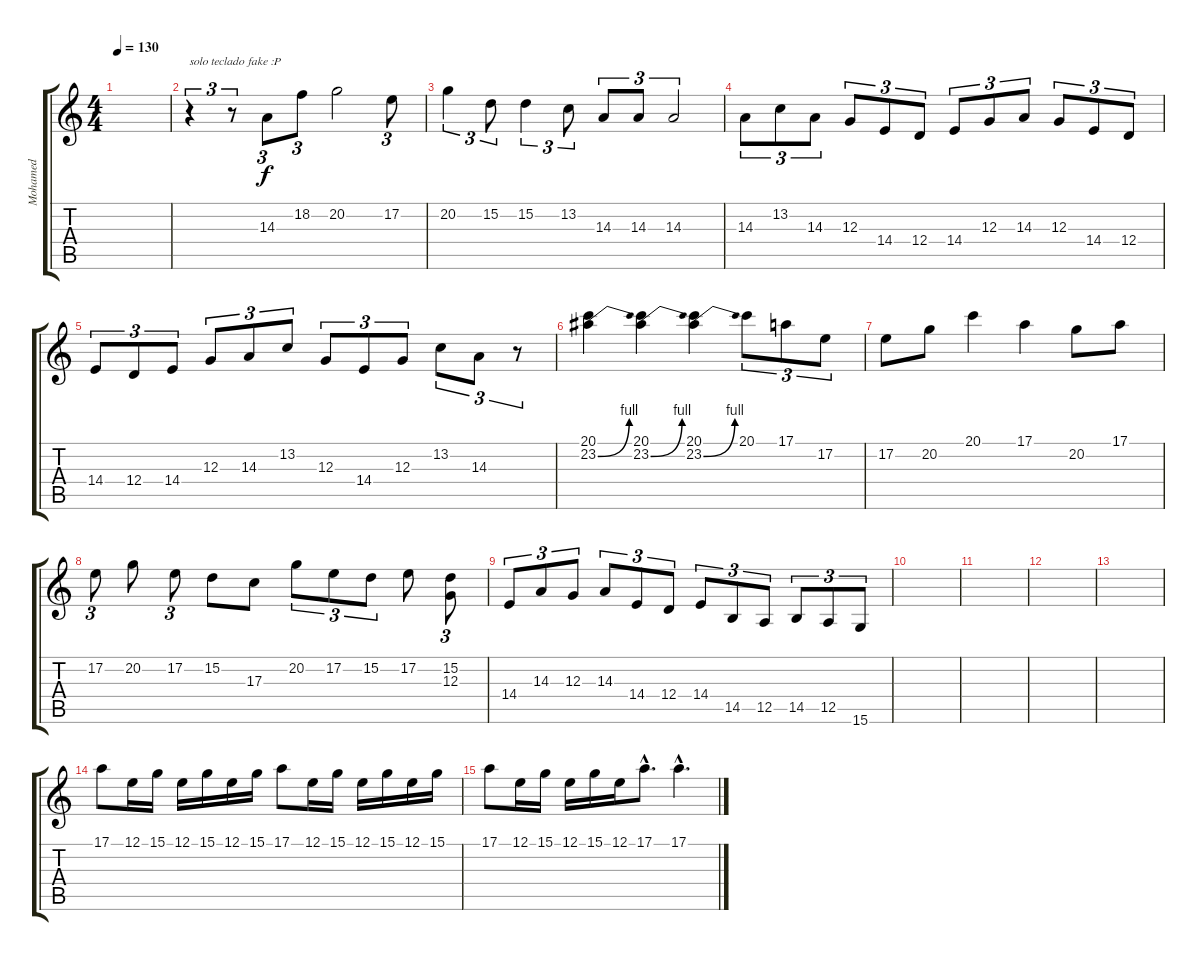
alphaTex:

\track ("Mohamed" "Mohamed") {instrument violin}
\staff {score tabs}
\tuning (E4 B3 G3 D3 A2 E2) {hide}
\ts (4 4)
\tempo 130
\clef g2
\ks c
|
r.4{tu (3 2) txt "solo teclado fake :P" volume 16 instrument lead2sawtooth} r.8{tu (3 2)} 14.3.8{tu (3 2)} 18.2.8{tu (3 2)} 20.2.2 17.2.8{tu (3 2)} |
20.2.4{tu (3 2)} 15.2.8{tu (3 2)} 15.2.4{tu (3 2)} 13.2.8{tu (3 2)} 14.3.8{tu (3 2)} 14.3.8{tu (3 2)} 14.3.2{tu (3 2)} |
14.3.8{tu (3 2)} 13.2.8{tu (3 2)} 14.3.8{tu (3 2)} 12.3.8{tu (3 2)} 14.4.8{tu (3 2)} 12.4.8{tu (3 2)} 14.4.8{tu (3 2)} 12.3.8{tu (3 2)} 14.3.8{tu (3 2)} 12.3.8{tu (3 2)} 14.4.8{tu (3 2)} 12.4.8{tu (3 2)} |
14.4.8{tu (3 2)} 12.4.8{tu (3 2)} 14.4.8{tu (3 2)} 12.3.8{tu (3 2)} 14.3.8{tu (3 2)} 13.2.8{tu (3 2)} 12.3.8{tu (3 2)} 14.4.8{tu (3 2)} 12.3.8{tu (3 2)} 13.2.8{tu (3 2)} 14.3.8{tu (3 2)} r.8{tu (3 2)} |
(20.1 23.2{be (bend 0 0 60 4)}).4 (20.1 23.2{be (bend 0 0 60 4)}).4 (20.1 23.2{be (bend 0 0 60 4)}).4 20.1.8{tu (3 2)} 17.1.8{tu (3 2)} 17.2.8{tu (3 2)} |
17.2.8 20.2.8 20.1.4 17.1.4 20.2.8 17.1.8 |
17.2.8{tu (3 2)} 20.2.8 17.2.8{tu (3 2)} 15.2.8 17.3.8 20.2.8{tu (3 2)} 17.2.8{tu (3 2)} 15.2.8{tu (3 2)} 17.2.8 (15.2 12.3).8{tu (3 2)} |
14.4.8{tu (3 2)} 14.3.8{tu (3 2)} 12.3.8{tu (3 2)} 14.3.8{tu (3 2)} 14.4.8{tu (3 2)} 12.4.8{tu (3 2)} 14.4.8{tu (3 2)} 14.5.8{tu (3 2)} 12.5.8{tu (3 2)} 14.5.8{tu (3 2)} 12.5.8{tu (3 2)} 15.6.8{tu (3 2)} |
|
|
|
|
17.1.8{volume 12 instrument lead2sawtooth} 12.1.16 15.1.16 12.1.16 15.1.16 12.1.16 15.1.16 17.1.8 12.1.16 15.1.16 12.1.16 15.1.16 12.1.16 15.1.16 |
17.1.8 12.1.16 15.1.16 12.1.16 15.1.16 12.1.16 17.1{hac}.8{d} 17.1{hac}.4{d}
